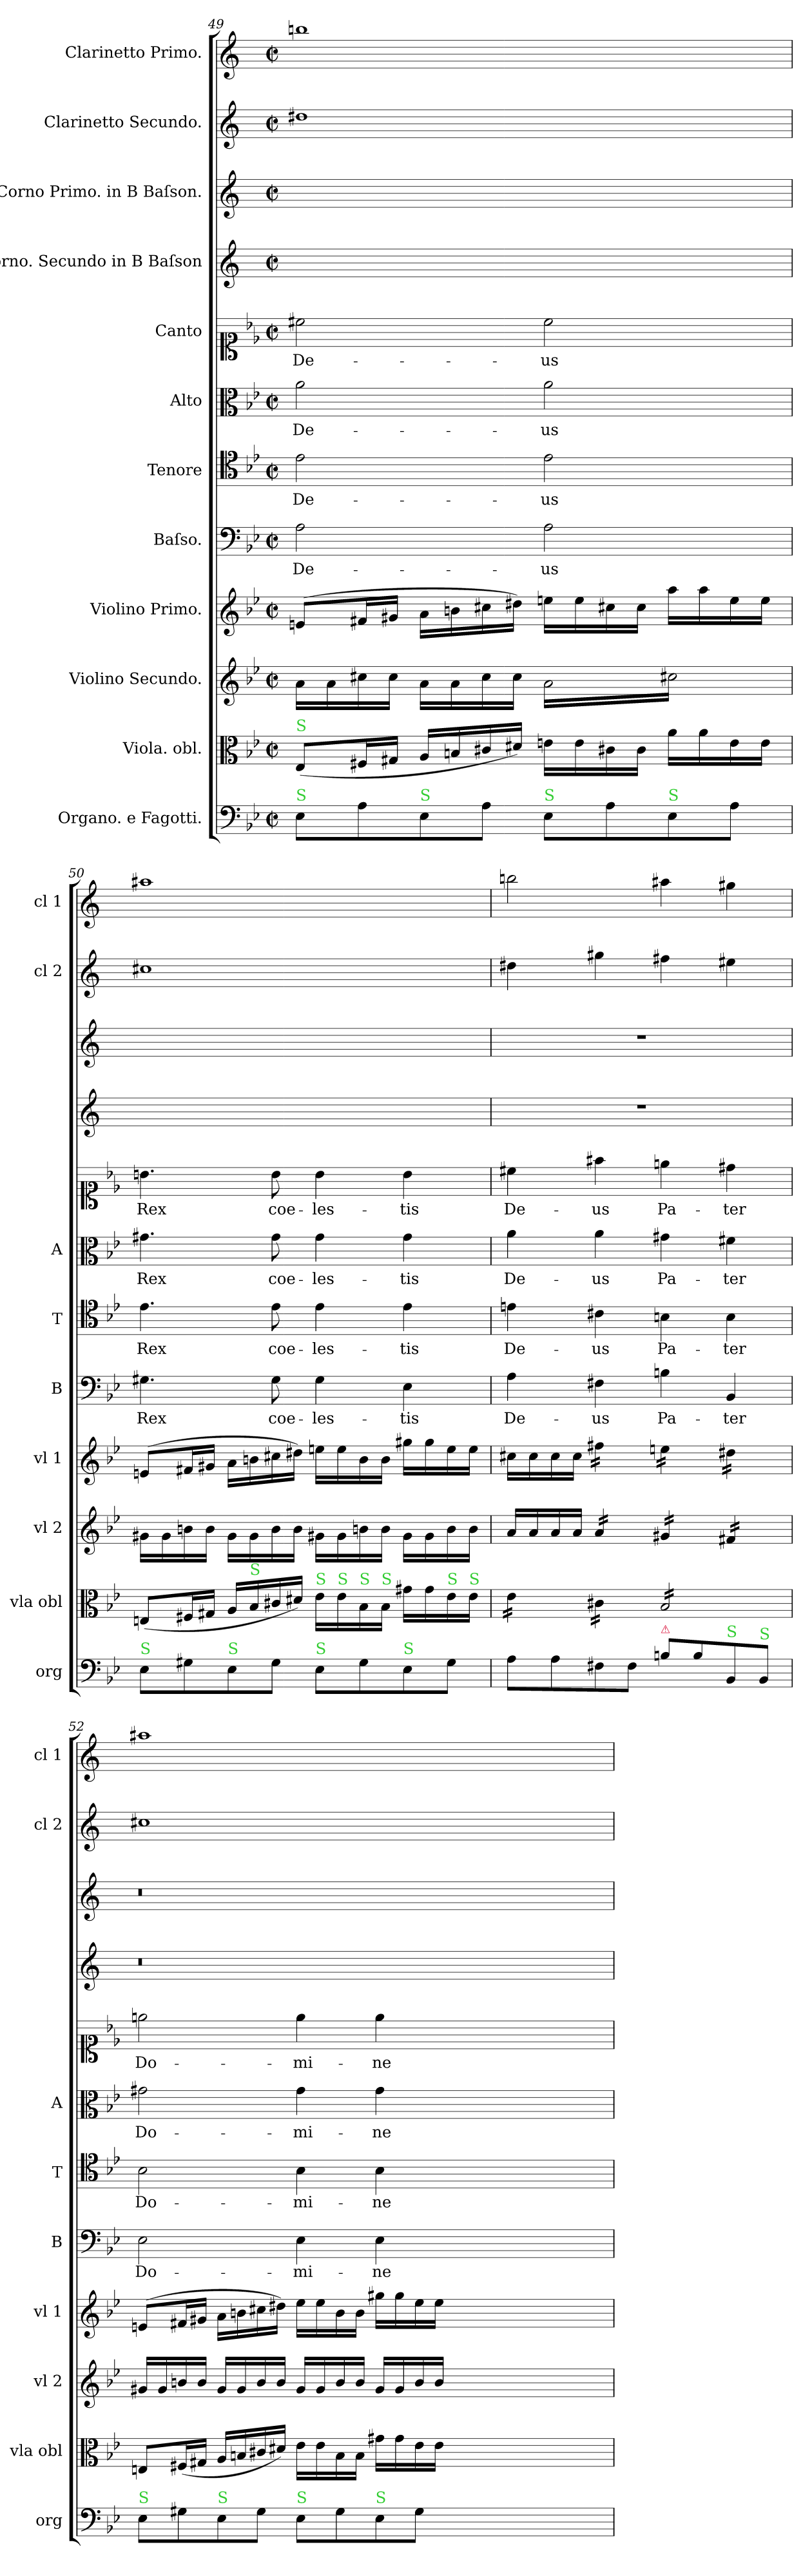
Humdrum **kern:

**kern	**dynam	**kern	**kern	**dynam	**kern	**dynam	**kern	**text	**kern	**text	**kern	**text	**kern	**text	**dynam	**kern	**kern	**kern	**kern
*part12	*part12	*part11	*part10	*part10	*part9	*part9	*part8	*part8	*part7	*part7	*part6	*part6	*part5	*part5	*part5	*part4	*part3	*part2	*part1
*staff12	*staff12	*staff11	*staff10	*staff10	*staff9	*staff9	*staff8	*staff8	*staff7	*staff7	*staff6	*staff6	*staff5	*staff5	*staff5	*staff4	*staff3	*staff2	*staff1
*I"Organo. e Fagotti.	*	*I"Viola. obl.	*I"Violino Secundo.	*	*I"Violino Primo.	*	*I"Baſso.	*	*I"Tenore	*	*I"Alto	*	*I"Canto	*	*	*I"Corno. Secundo in B Baſson	*I"Corno Primo. in B Baſson.	*I"Clarinetto Secundo.	*I"Clarinetto Primo.
*I'org	*	*I'vla obl	*I'vl 2	*	*I'vl 1	*	*I'B	*	*I'T	*	*I'A	*	*	*	*	*	*	*I'cl 2	*I'cl 1
*clefF4	*	*clefC3	*clefG2	*	*clefG2	*	*clefF4	*	*clefC4	*	*clefC3	*	*clefC1	*	*	*clefG2	*clefG2	*clefG2	*clefG2
*	*	*	*	*	*	*	*	*	*	*	*	*	*	*	*	*ITrd1c2	*ITrd1c2	*ITrd1c2	*ITrd1c2
*k[b-e-]	*	*k[b-e-]	*k[b-e-]	*	*k[b-e-]	*	*k[b-e-]	*	*k[b-e-]	*	*k[b-e-]	*	*k[b-e-]	*	*	*k[b-e-]	*k[b-e-]	*k[b-e-]	*k[b-e-]
*	*	*B-:	*B-:	*	*B-:	*	*B-:	*	*B-:	*	*B-:	*	*B-:	*	*	*B-:	*B-:	*B-:	*B-:
*M2/2	*	*M2/2	*M2/2	*	*M2/2	*	*M2/2	*	*M2/2	*	*M2/2	*	*M2/2	*	*	*M2/2	*M2/2	*M2/2	*M2/2
*met(c|)	*	*met(c|)	*met(c|)	*	*met(c|)	*	*met(c|)	*	*met(c|)	*	*met(c|)	*	*met(c|)	*	*	*met(c|)	*met(c|)	*met(c|)	*met(c|)
=49	=49	=49	=49	=49	=49	=49	=49	=49	=49	=49	=49	=49	=49	=49	=49	=49	=49	=49	=49
!	!	!LO:TX:a:color=limegreen:t=S	!	!	!	!	!	!	!	!	!	!	!	!	!	!	!	!	!
!LO:TX:a:color=limegreen:t=S	!	!	!	!	!	!	!	!	!	!	!	!	!	!	!	!	!	!	!
8E-\L	.	(8E-/L	16a\LL	.	(8en/L	.	2A\	De-	2e-\	De-	2a\	De-	2cc#X\	De-	.	1ryy	1ryy	1cc#X	1aan
.	.	.	16a\	.	.	.	.	.	.	.	.	.	.	.	.	.	.	.	.
8A\	.	16F#X/L	16cc#X\	.	16f#X/L	.	.	.	.	.	.	.	.	.	.	.	.	.	.
.	.	16G#X/JJ	16cc#\JJ	.	16g#X/JJ	.	.	.	.	.	.	.	.	.	.	.	.	.	.
!LO:TX:a:color=limegreen:t=S	!	!	!	!	!	!	!	!	!	!	!	!	!	!	!	!	!	!	!
8E-\	.	16A/LL	16a\LL	.	16a\LL	.	.	.	.	.	.	.	.	.	.	.	.	.	.
.	.	16Bn/	16a\	.	16bn\	.	.	.	.	.	.	.	.	.	.	.	.	.	.
8A\J	.	16c#X/	16cc#\	.	16cc#X\	.	.	.	.	.	.	.	.	.	.	.	.	.	.
.	.	16d#X/JJ)	16cc#\JJ	.	16dd#X\JJ)	.	.	.	.	.	.	.	.	.	.	.	.	.	.
!LO:TX:a:color=limegreen:t=S	!	!	!	!	!	!	!	!	!	!	!	!	!	!	!	!	!	!	!
*	*	*	*tremolo	*	*	*	*	*	*	*	*	*	*	*	*	*	*	*	*
8E-\L	.	16en\LL	16a\LL	.	16een\LL	.	2A\	-us	2e-\	-us	2a\	-us	2cc#\	-us	.	.	.	.	.
.	.	16e\	16cc#X\	.	16ee\	.	.	.	.	.	.	.	.	.	.	.	.	.	.
8A\	.	16c#X\	16a\	.	16cc#X\	.	.	.	.	.	.	.	.	.	.	.	.	.	.
.	.	16c#\JJ	16cc#X\	.	16cc#\JJ	.	.	.	.	.	.	.	.	.	.	.	.	.	.
!LO:TX:a:color=limegreen:t=S	!	!	!	!	!	!	!	!	!	!	!	!	!	!	!	!	!	!	!
8E-\	.	16a\LL	16a\	.	16aa\LL	.	.	.	.	.	.	.	.	.	.	.	.	.	.
.	.	16a\	16cc#X\	.	16aa\	.	.	.	.	.	.	.	.	.	.	.	.	.	.
8A\J	.	16e\	16a\	.	16ee\	.	.	.	.	.	.	.	.	.	.	.	.	.	.
.	.	16e\JJ	16cc#X\JJ	.	16ee\JJ	.	.	.	.	.	.	.	.	.	.	.	.	.	.
*	*	*	*Xtremolo	*	*	*	*	*	*	*	*	*	*	*	*	*	*	*	*
=50	=50	=50	=50	=50	=50	=50	=50	=50	=50	=50	=50	=50	=50	=50	=50	=50	=50	=50	=50
!LO:TX:a:color=limegreen:t=S	!	!	!	!	!	!	!	!	!	!	!	!	!	!	!	!	!	!	!
8E-\L	.	(8En/L	16g#X\LL	.	(8en/L	.	4.G#X\	Rex	4.e-\	Rex	4.g#X\	Rex	4.bn\	Rex	.	1ryy	1ryy	1bn	1gg#X
.	.	.	16g#\	.	.	.	.	.	.	.	.	.	.	.	.	.	.	.	.
8G#X\	.	16F#X/L	16bn\	.	16f#X/L	.	.	.	.	.	.	.	.	.	.	.	.	.	.
.	.	16G#X/JJ	16b\JJ	.	16g#X/JJ	.	.	.	.	.	.	.	.	.	.	.	.	.	.
!LO:TX:a:color=limegreen:t=S	!	!	!	!	!	!	!	!	!	!	!	!	!	!	!	!	!	!	!
8E-\	.	16A/LL	16g#\LL	.	16a\LL	.	.	.	.	.	.	.	.	.	.	.	.	.	.
!	!	!LO:TX:a:color=limegreen:t=S	!	!	!	!	!	!	!	!	!	!	!	!	!	!	!	!	!
.	.	16B-/	16g#\	.	16bn\	.	.	.	.	.	.	.	.	.	.	.	.	.	.
8G#\J	.	16c#X/	16b\	.	16cc#X\	.	8G#\	coe-	8e-\	coe-	8g#\	coe-	8b\	coe-	.	.	.	.	.
.	.	16d#X/JJ)	16b\JJ	.	16dd#X\JJ)	.	.	.	.	.	.	.	.	.	.	.	.	.	.
!	!	!LO:TX:a:color=limegreen:t=S	!	!	!	!	!	!	!	!	!	!	!	!	!	!	!	!	!
!LO:TX:a:color=limegreen:t=S	!	!	!	!	!	!	!	!	!	!	!	!	!	!	!	!	!	!	!
8E-\L	.	16e-\LL	16g#X\LL	.	16een\LL	.	4G#\	-les-	4e-\	-les-	4g#\	-les-	4b\	-les-	.	.	.	.	.
!	!	!LO:TX:a:color=limegreen:t=S	!	!	!	!	!	!	!	!	!	!	!	!	!	!	!	!	!
.	.	16e-\	16g#\	.	16ee\	.	.	.	.	.	.	.	.	.	.	.	.	.	.
!	!	!LO:TX:a:color=limegreen:t=S	!	!	!	!	!	!	!	!	!	!	!	!	!	!	!	!	!
8G#\	.	16B-\	16bn\	.	16b\	.	.	.	.	.	.	.	.	.	.	.	.	.	.
!	!	!LO:TX:a:color=limegreen:t=S	!	!	!	!	!	!	!	!	!	!	!	!	!	!	!	!	!
.	.	16B-\JJ	16b\JJ	.	16b\JJ	.	.	.	.	.	.	.	.	.	.	.	.	.	.
!LO:TX:a:color=limegreen:t=S	!	!	!	!	!	!	!	!	!	!	!	!	!	!	!	!	!	!	!
8E-\	.	16g#X\LL	16g#\LL	.	16gg#X\LL	.	4E-\	-tis	4e-\	-tis	4g#\	-tis	4b\	-tis	.	.	.	.	.
.	.	16g#\	16g#\	.	16gg#\	.	.	.	.	.	.	.	.	.	.	.	.	.	.
!	!	!LO:TX:a:color=limegreen:t=S	!	!	!	!	!	!	!	!	!	!	!	!	!	!	!	!	!
8G#\J	.	16e-\	16b\	.	16ee\	.	.	.	.	.	.	.	.	.	.	.	.	.	.
!	!	!LO:TX:a:color=limegreen:t=S	!	!	!	!	!	!	!	!	!	!	!	!	!	!	!	!	!
.	.	16e-\JJ	16b\JJ	.	16ee\JJ	.	.	.	.	.	.	.	.	.	.	.	.	.	.
=51	=51	=51	=51	=51	=51	=51	=51	=51	=51	=51	=51	=51	=51	=51	=51	=51	=51	=51	=51
!	!	!	!	!	!	!	!	!	!	!	!	!	!	!	!LO:DY:a	!	!	!	!
*	*	*tremolo	*	*	*	*	*	*	*	*	*	*	*	*	*	*	*	*	*
8A\L	pia	16e-\LL	16a/LL	pia	16cc#X\LL	pia	4A\	De-	4en\	De-	4a\	De-	4cc#X\	De-	piano	1r	1r	4cc#X\	2aan\
.	.	16e-\	16a/	.	16cc#\	.	.	.	.	.	.	.	.	.	.	.	.	.	.
8A\	.	16e-\	16a/	.	16cc#\	.	.	.	.	.	.	.	.	.	.	.	.	.	.
.	.	16e-\JJ	16a/JJ	.	16cc#\JJ	.	.	.	.	.	.	.	.	.	.	.	.	.	.
*	*	*	*tremolo	*	*	*	*	*	*	*	*	*	*	*	*	*	*	*	*
*	*	*	*	*	*tremolo	*	*	*	*	*	*	*	*	*	*	*	*	*	*
8F#X\	.	16c#X\LL	16a/LL	.	16ff#X\LL	.	4F#X\	-us	4c#X\	-us	4a\	-us	4ff#X\	-us	.	.	.	4ff#X\	.
.	.	16c#X\	16a/	.	16ff#X\	.	.	.	.	.	.	.	.	.	.	.	.	.	.
8F#\J	.	16c#X\	16a/	.	16ff#X\	.	.	.	.	.	.	.	.	.	.	.	.	.	.
.	.	16c#X\JJ	16a/JJ	.	16ff#X\JJ	.	.	.	.	.	.	.	.	.	.	.	.	.	.
!LO:TX:a:color=crimson:t=⚠	!	!	!	!	!	!	!	!	!	!	!	!	!	!	!	!	!	!	!
8Bn\L	.	16B-/LL	16g#X/LL	.	16een\LL	.	4Bn\	Pa-	4Bn\	Pa-	4g#X\	Pa-	4een\	Pa-	.	.	.	4een\	4gg#X\
.	.	16B-/	16g#X/	.	16een\	.	.	.	.	.	.	.	.	.	.	.	.	.	.
8B\	.	16B-/	16g#X/	.	16een\	.	.	.	.	.	.	.	.	.	.	.	.	.	.
.	.	16B-/	16g#X/JJ	.	16een\JJ	.	.	.	.	.	.	.	.	.	.	.	.	.	.
!LO:TX:a:color=limegreen:t=S	!	!	!	!	!	!	!	!	!	!	!	!	!	!	!	!	!	!	!
8BB-/	.	16B-/	16f#X/LL	.	16dd#X\LL	.	4BB-/	-ter	4B\	-ter	4f#X\	-ter	4dd#X\	-ter	.	.	.	4dd#X\	4ff#X\
.	.	16B-/	16f#X/	.	16dd#X\	.	.	.	.	.	.	.	.	.	.	.	.	.	.
!LO:TX:a:color=limegreen:t=S	!	!	!	!	!	!	!	!	!	!	!	!	!	!	!	!	!	!	!
8BB-/J	.	16B-/	16f#X/	.	16dd#X\	.	.	.	.	.	.	.	.	.	.	.	.	.	.
.	.	16B-/JJ	16f#X/JJ	.	16dd#X\JJ	.	.	.	.	.	.	.	.	.	.	.	.	.	.
*	*	*	*	*	*Xtremolo	*	*	*	*	*	*	*	*	*	*	*	*	*	*
*	*	*	*Xtremolo	*	*	*	*	*	*	*	*	*	*	*	*	*	*	*	*
*	*	*Xtremolo	*	*	*	*	*	*	*	*	*	*	*	*	*	*	*	*	*
=52	=52	=52	=52	=52	=52	=52	=52	=52	=52	=52	=52	=52	=52	=52	=52	=52	=52	=52	=52
!LO:TX:a:color=limegreen:t=S	!	!	!	!	!	!	!	!	!	!	!	!	!	!	!	!	!	!	!
!	!	!	!	!	!	!	!	!	!	!	!	!	!	!	!LO:DY:b	!	!	!	!
8E-\L	fort	8En/L	16g#X/LL	fort	(8en/L	forto	2E-\	Do-	2B-\	Do-	2g#X\	Do-	2een\	Do-	forte	0.r	0.r	1bn	1gg#X
.	.	.	16g#/	.	.	.	.	.	.	.	.	.	.	.	.	.	.	.	.
8G#X\	.	(16F#X/L	16bn/	.	16f#X/L	.	.	.	.	.	.	.	.	.	.	.	.	.	.
.	.	16G#X/JJ	16b/JJ	.	16g#X/JJ	.	.	.	.	.	.	.	.	.	.	.	.	.	.
!LO:TX:a:color=limegreen:t=S	!	!	!	!	!	!	!	!	!	!	!	!	!	!	!	!	!	!	!
8E-\	.	16A/LL	16g#/LL	.	16a\LL	.	.	.	.	.	.	.	.	.	.	.	.	.	.
.	.	16Bn/	16g#/	.	16bn\	.	.	.	.	.	.	.	.	.	.	.	.	.	.
8G#\J	.	16c#X/	16b/	.	16cc#X\	.	.	.	.	.	.	.	.	.	.	.	.	.	.
.	.	16d#X/JJ)	16b/JJ	.	16dd#X\JJ)	.	.	.	.	.	.	.	.	.	.	.	.	.	.
!LO:TX:a:color=limegreen:t=S	!	!	!	!	!	!	!	!	!	!	!	!	!	!	!	!	!	!	!
8E-\L	.	16e-\LL	16g#/LL	.	16ee-\LL	.	4E-\	-mi-	4B-\	-mi-	4g#\	-mi-	4ee\	-mi-	.	.	.	.	.
.	.	16e-\	16g#/	.	16ee-\	.	.	.	.	.	.	.	.	.	.	.	.	.	.
8G#\	.	16B\	16b/	.	16b\	.	.	.	.	.	.	.	.	.	.	.	.	.	.
.	.	16B\JJ	16b/JJ	.	16b\JJ	.	.	.	.	.	.	.	.	.	.	.	.	.	.
!LO:TX:a:color=limegreen:t=S	!	!	!	!	!	!	!	!	!	!	!	!	!	!	!	!	!	!	!
8E-\	.	16g#X\LL	16g#/LL	.	16gg#X\LL	.	4E-\	-ne	4B-\	-ne	4g#\	-ne	4ee\	-ne	.	.	.	.	.
.	.	16g#\	16g#/	.	16gg#\	.	.	.	.	.	.	.	.	.	.	.	.	.	.
8G#\J	.	16e-\	16b/	.	16ee-\	.	.	.	.	.	.	.	.	.	.	.	.	.	.
.	.	16e-\JJ	16b/JJ	.	16ee-\JJ	.	.	.	.	.	.	.	.	.	.	.	.	.	.
0ryy	.	0ryy	0ryy	.	0ryy	.	0ryy	.	0ryy	.	0ryy	.	0ryy	.	.	.	.	0ryy	0ryy
=	=	=	=	=	=	=	=	=	=	=	=	=	=	=	=	=	=	=	=
*-	*-	*-	*-	*-	*-	*-	*-	*-	*-	*-	*-	*-	*-	*-	*-	*-	*-	*-	*-
